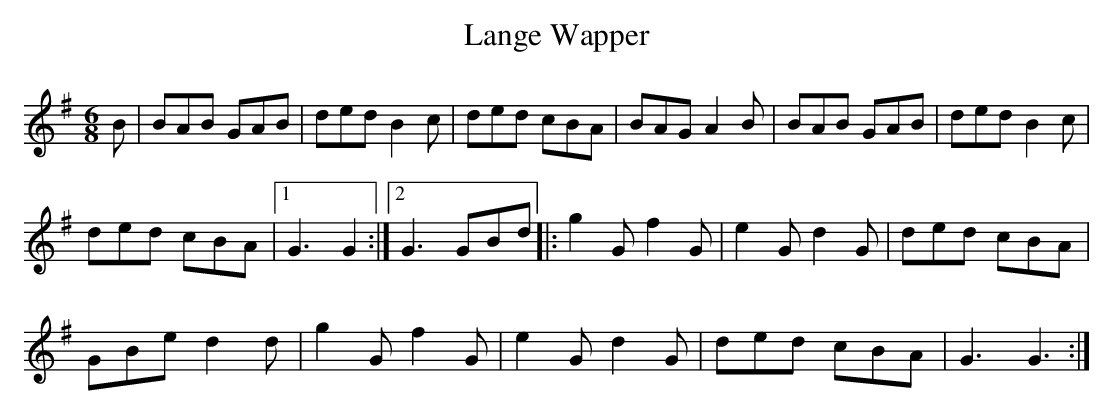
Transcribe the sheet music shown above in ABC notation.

X:1
T:Lange Wapper
L:1/8
M:6/8
K:G
B | BAB GAB | ded B2c | ded cBA | BAG A2B | BAB GAB | ded B2c |
ded cBA |1 G3 G2 :|2 G3 GBd |: g2G f2G | e2G d2G | ded cBA |
GBe d2d | g2G f2G | e2Gd2G | ded cBA | G3 G3 :|
